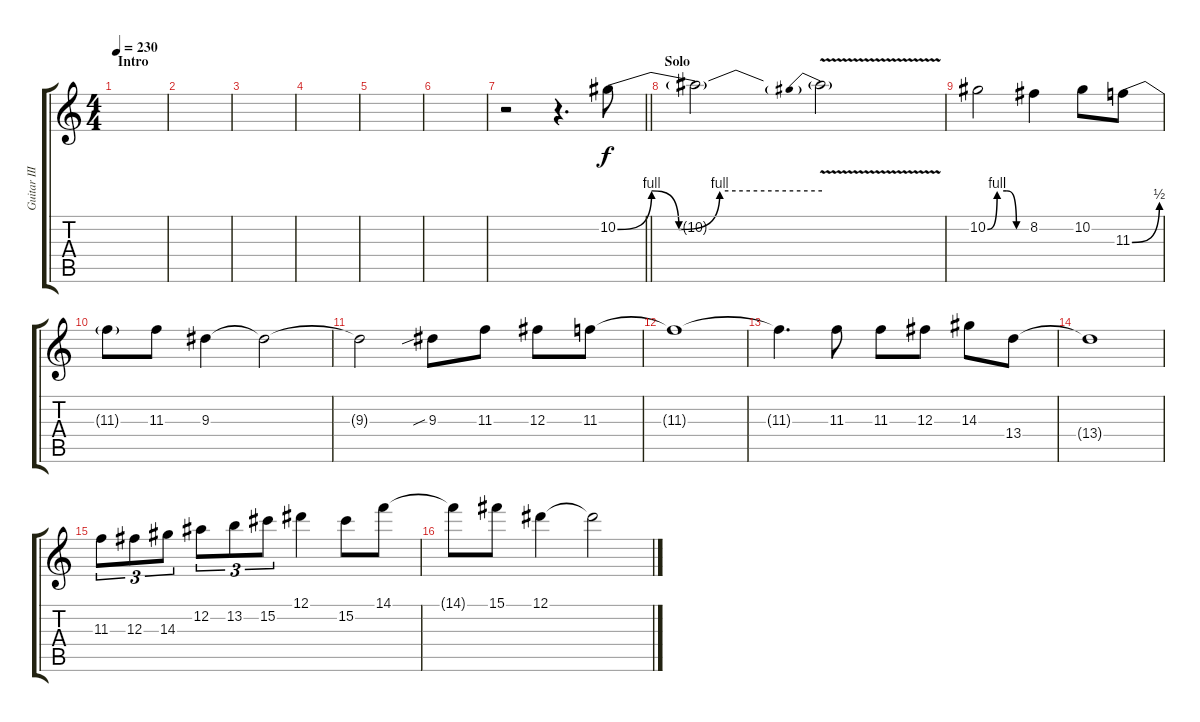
\track ("Guitar III" "Guitar III") {instrument distortionguitar}
\staff {score tabs}
\tuning (Eb4 Bb3 Gb3 Db3 Ab2 Eb2) {hide}
\ts (4 4)
\section ("" "Intro")
\tempo 230
\clef g2
\ks c
|
|
|
|
|
|
\barLineRight lightlight
r.2 r.4{d} 10.2{be (custom 0 0 10 4 18 0 30 4 60 4)}.8 |
\section ("" "Solo")
10.2{t}.2 10.2{be (prebend 0 4 60 4) v t}.2 |
10.2{be (custom 0 0 15 4 30 4 45 0 60 0)}.2 8.2.4 10.2.8 11.3{be (bend 0 0 60 2)}.8 |
11.3{t}.8 11.3.8 9.3.4 9.3{t}.2 |
9.3{t}.2 9.3{sib}.8 11.3.8 12.3.8 11.3.8 |
11.3{t}.1 |
11.3{t}.4{d} 11.3.8 11.3.8 12.3.8 14.3.8 13.4.8 |
13.4{t}.1 |
11.3.8{tu (3 2)} 12.3.8{tu (3 2)} 14.3.8{tu (3 2)} 12.2.8{tu (3 2)} 13.2.8{tu (3 2)} 15.2.8{tu (3 2)} 12.1.4 15.2.8 14.1.8 |
14.1{t}.8 15.1.8 12.1.4 12.1{t}.2
